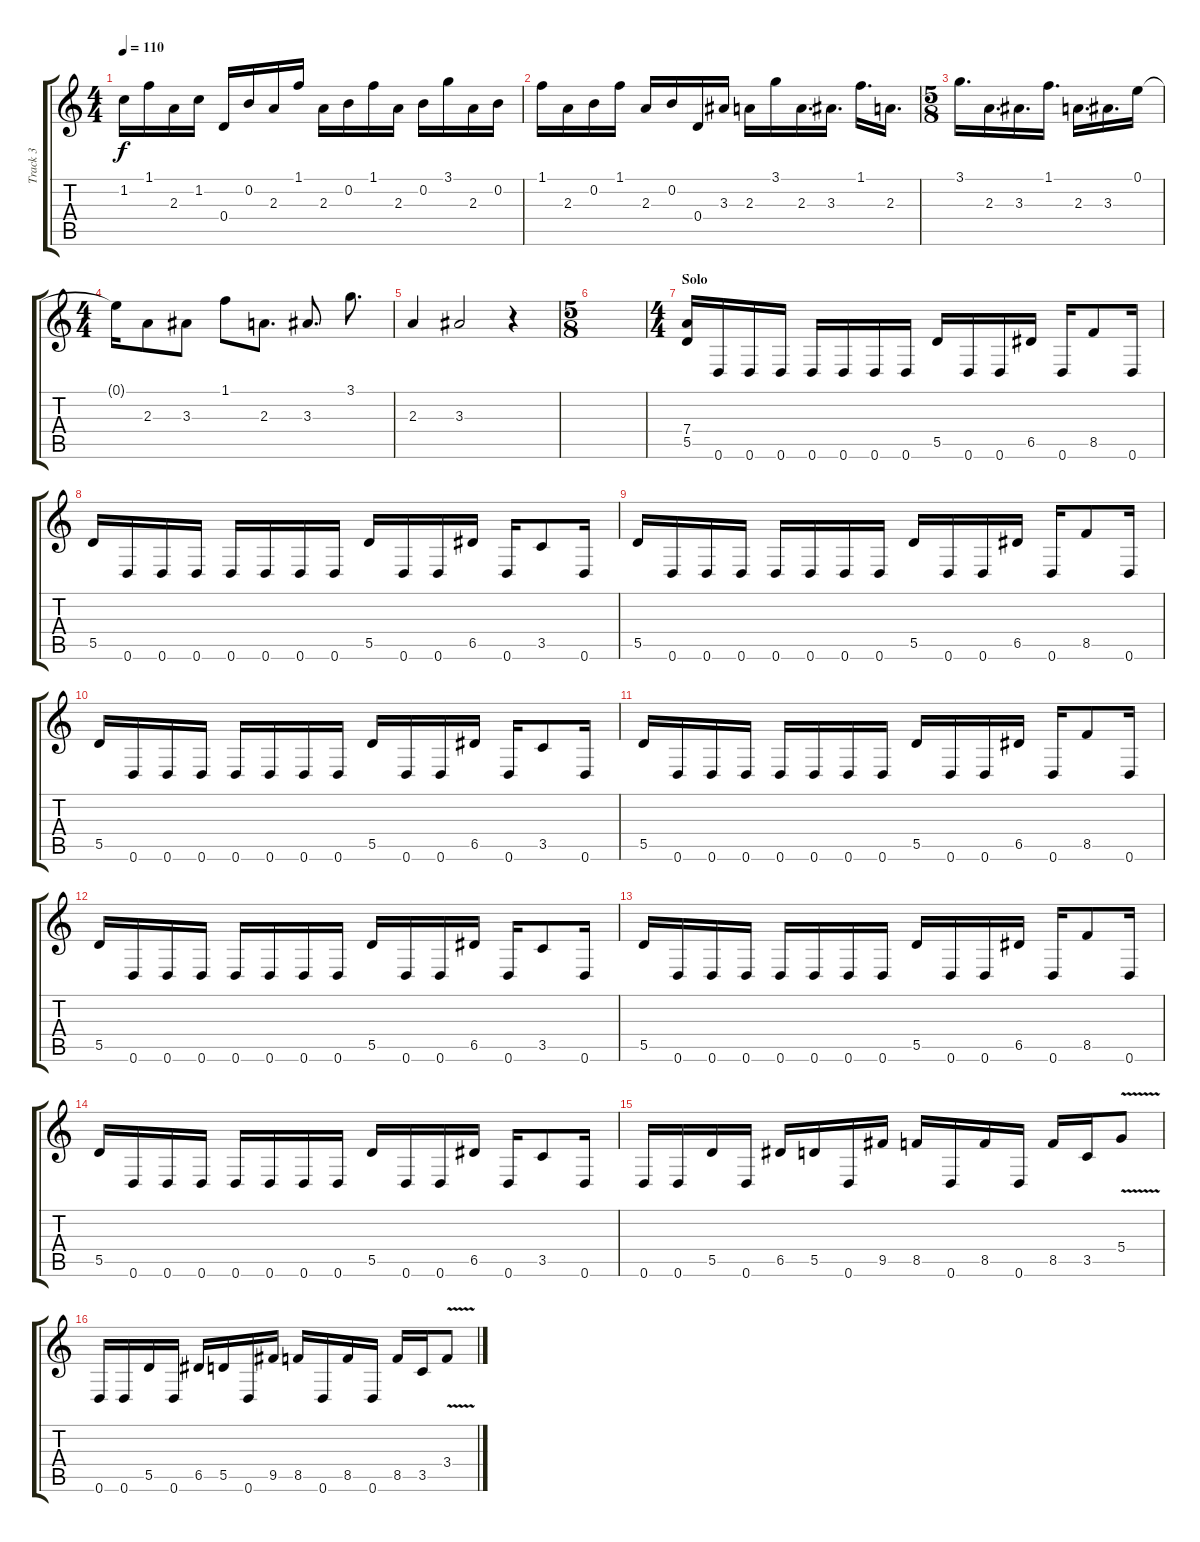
\track ("Track 3" "Track 3") {instrument distortionguitar}
\staff {score tabs}
\tuning (E4 B3 G3 D3 A2 D2) {hide}
\ts (4 4)
\tempo 110
\clef g2
\ks c
1.2.16{dy f} 1.1.16 2.3.16 1.2.16 0.4.16 0.2.16 2.3.16 1.1.16 2.3.16 0.2.16 1.1.16 2.3.16 0.2.16 3.1.16 2.3.16 0.2.16 |
1.1.16 2.3.16 0.2.16 1.1.16 2.3.16 0.2.16 0.4.16 3.3.16 2.3.16 3.1.16 2.3.16{d} 3.3.16{d} 1.1.16{d} 2.3.16{d} |
\ts (5 8)
3.1.16{d} 2.3.16{d} 3.3.16{d} 1.1.16{d} 2.3.16{d} 3.3.16{d} 0.1.16 |
\ts (4 4)
0.1{t}.16 2.3.8 3.3.8 1.1.8 2.3.8{d} 3.3.8{d} 3.1.8{d} |
2.3.4 3.3.2 r.4 |
\ts (5 8)
|
\ts (4 4)
\section ("" "Solo")
(7.4 5.5).16 0.6.16 0.6.16 0.6.16 0.6.16 0.6.16 0.6.16 0.6.16 5.5.16 0.6.16 0.6.16 6.5.16 0.6.16 8.5.8 0.6.16 |
5.5.16 0.6.16 0.6.16 0.6.16 0.6.16 0.6.16 0.6.16 0.6.16 5.5.16 0.6.16 0.6.16 6.5.16 0.6.16 3.5.8 0.6.16 |
5.5.16 0.6.16 0.6.16 0.6.16 0.6.16 0.6.16 0.6.16 0.6.16 5.5.16 0.6.16 0.6.16 6.5.16 0.6.16 8.5.8 0.6.16 |
5.5.16 0.6.16 0.6.16 0.6.16 0.6.16 0.6.16 0.6.16 0.6.16 5.5.16 0.6.16 0.6.16 6.5.16 0.6.16 3.5.8 0.6.16 |
5.5.16 0.6.16 0.6.16 0.6.16 0.6.16 0.6.16 0.6.16 0.6.16 5.5.16 0.6.16 0.6.16 6.5.16 0.6.16 8.5.8 0.6.16 |
5.5.16 0.6.16 0.6.16 0.6.16 0.6.16 0.6.16 0.6.16 0.6.16 5.5.16 0.6.16 0.6.16 6.5.16 0.6.16 3.5.8 0.6.16 |
5.5.16 0.6.16 0.6.16 0.6.16 0.6.16 0.6.16 0.6.16 0.6.16 5.5.16 0.6.16 0.6.16 6.5.16 0.6.16 8.5.8 0.6.16 |
5.5.16 0.6.16 0.6.16 0.6.16 0.6.16 0.6.16 0.6.16 0.6.16 5.5.16 0.6.16 0.6.16 6.5.16 0.6.16 3.5.8 0.6.16 |
0.6.16 0.6.16 5.5.16 0.6.16 6.5.16 5.5.16 0.6.16 9.5.16 8.5.16 0.6.16 8.5.16 0.6.16 8.5.16 3.5.16 5.4{v}.8 |
0.6.16 0.6.16 5.5.16 0.6.16 6.5.16 5.5.16 0.6.16 9.5.16 8.5.16 0.6.16 8.5.16 0.6.16 8.5.16 3.5.16 3.4{v}.8
